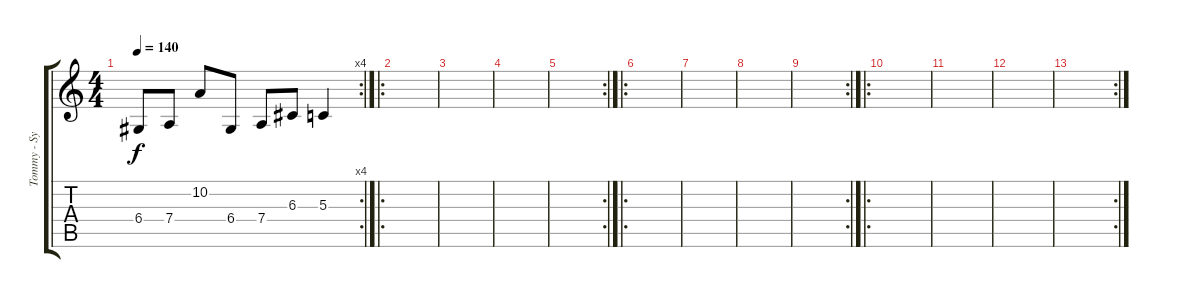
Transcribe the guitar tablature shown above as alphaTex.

\track ("Tommy - Synth" "Tommy - Sy") {instrument marimba}
\staff {score tabs}
\tuning (E4 B3 G3 D3 A2 E2) {hide}
\rc 4
\ts (4 4)
\tempo 140
\clef g2
\ks c
6.4.8{dy f} 7.4.8 10.2.8 6.4.8 7.4.8 6.3.8 5.3.4 |
\ro
|
|
|
\rc 2
|
\ro
|
|
|
\rc 2
|
\ro
|
|
|
\rc 2
